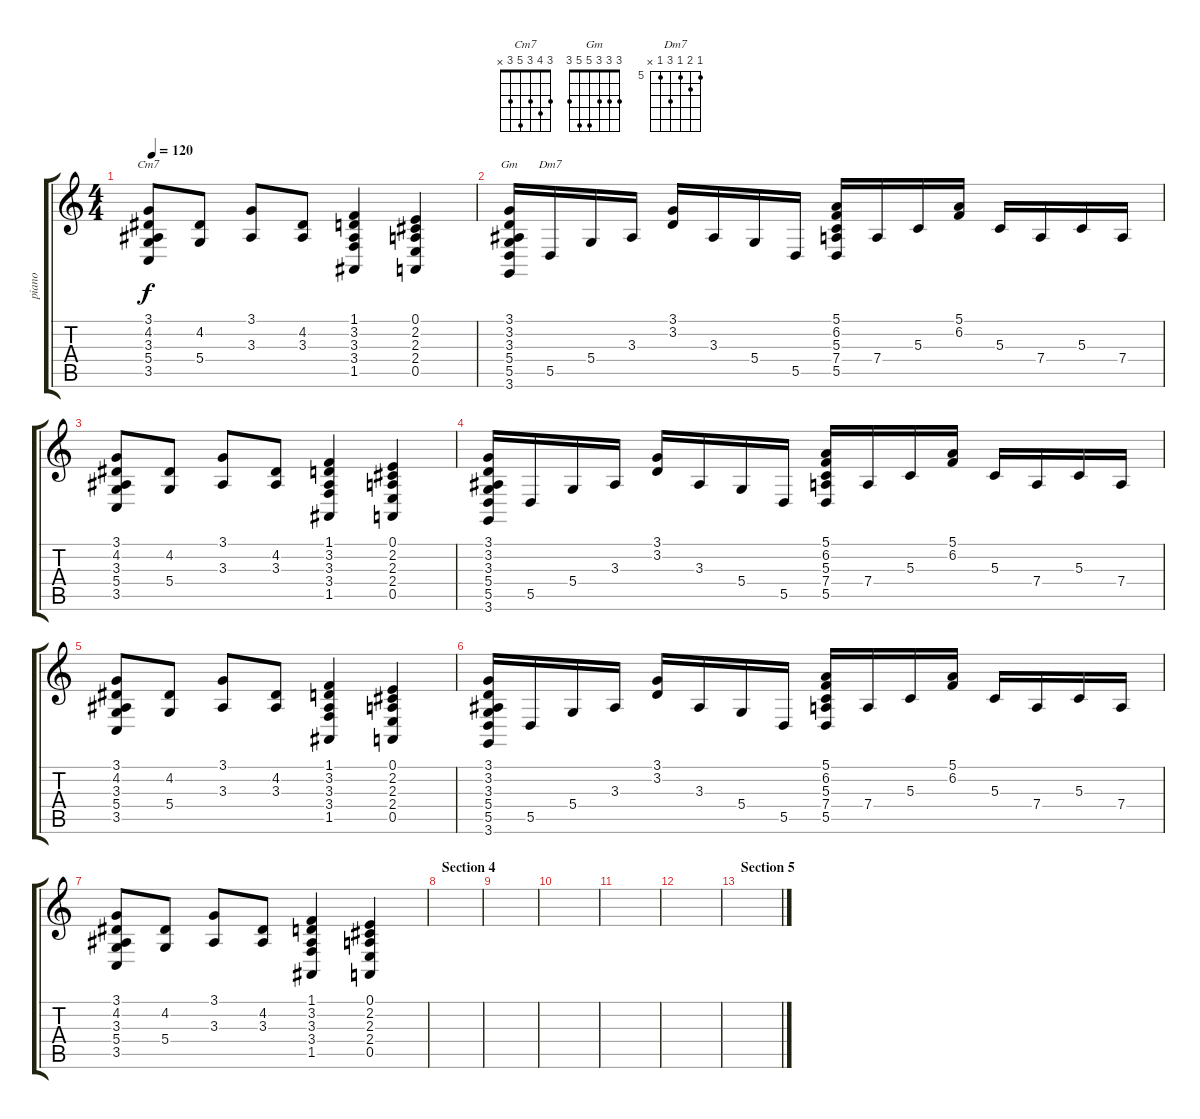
\track ("piano" "piano") {instrument drawbarorgan}
\staff {score tabs}
\tuning (E4 B3 G3 D3 A2 E2) {hide}
\chord ("Cm7" 3 4 3 5 3 x)
\chord ("Gm" 3 3 3 5 5 3)
\chord ("Dm7" 5 6 5 7 5 x) {firstfret 5}
\ts (4 4)
\tempo 120
\clef g2
\ks c
(3.1 4.2 3.3 5.4 3.5).8{ch "Cm7" dy f} (4.2 5.4).8 (3.1 3.3).8 (4.2 3.3).8 (1.1 3.2 3.3 3.4 1.5).4 (0.1 2.2 2.3 2.4 0.5).4 |
(3.1 3.2 3.3 5.4 5.5 3.6).16{ch "Gm"} 5.5.16{ch "Dm7"} 5.4.16 3.3.16 (3.1 3.2).16 3.3.16 5.4.16 5.5.16 (5.1 6.2 5.3 7.4 5.5).16 7.4.16 5.3.16 (5.1 6.2).16 5.3.16 7.4.16 5.3.16 7.4.16 |
(3.1 4.2 3.3 5.4 3.5).8 (4.2 5.4).8 (3.1 3.3).8 (4.2 3.3).8 (1.1 3.2 3.3 3.4 1.5).4 (0.1 2.2 2.3 2.4 0.5).4 |
(3.1 3.2 3.3 5.4 5.5 3.6).16 5.5.16 5.4.16 3.3.16 (3.1 3.2).16 3.3.16 5.4.16 5.5.16 (5.1 6.2 5.3 7.4 5.5).16 7.4.16 5.3.16 (5.1 6.2).16 5.3.16 7.4.16 5.3.16 7.4.16 |
(3.1 4.2 3.3 5.4 3.5).8 (4.2 5.4).8 (3.1 3.3).8 (4.2 3.3).8 (1.1 3.2 3.3 3.4 1.5).4 (0.1 2.2 2.3 2.4 0.5).4 |
(3.1 3.2 3.3 5.4 5.5 3.6).16 5.5.16 5.4.16 3.3.16 (3.1 3.2).16 3.3.16 5.4.16 5.5.16 (5.1 6.2 5.3 7.4 5.5).16 7.4.16 5.3.16 (5.1 6.2).16 5.3.16 7.4.16 5.3.16 7.4.16 |
(3.1 4.2 3.3 5.4 3.5).8 (4.2 5.4).8 (3.1 3.3).8 (4.2 3.3).8 (1.1 3.2 3.3 3.4 1.5).4 (0.1 2.2 2.3 2.4 0.5).4 |
\section ("" "Section 4")
|
|
|
|
|
\section ("" "Section 5")
